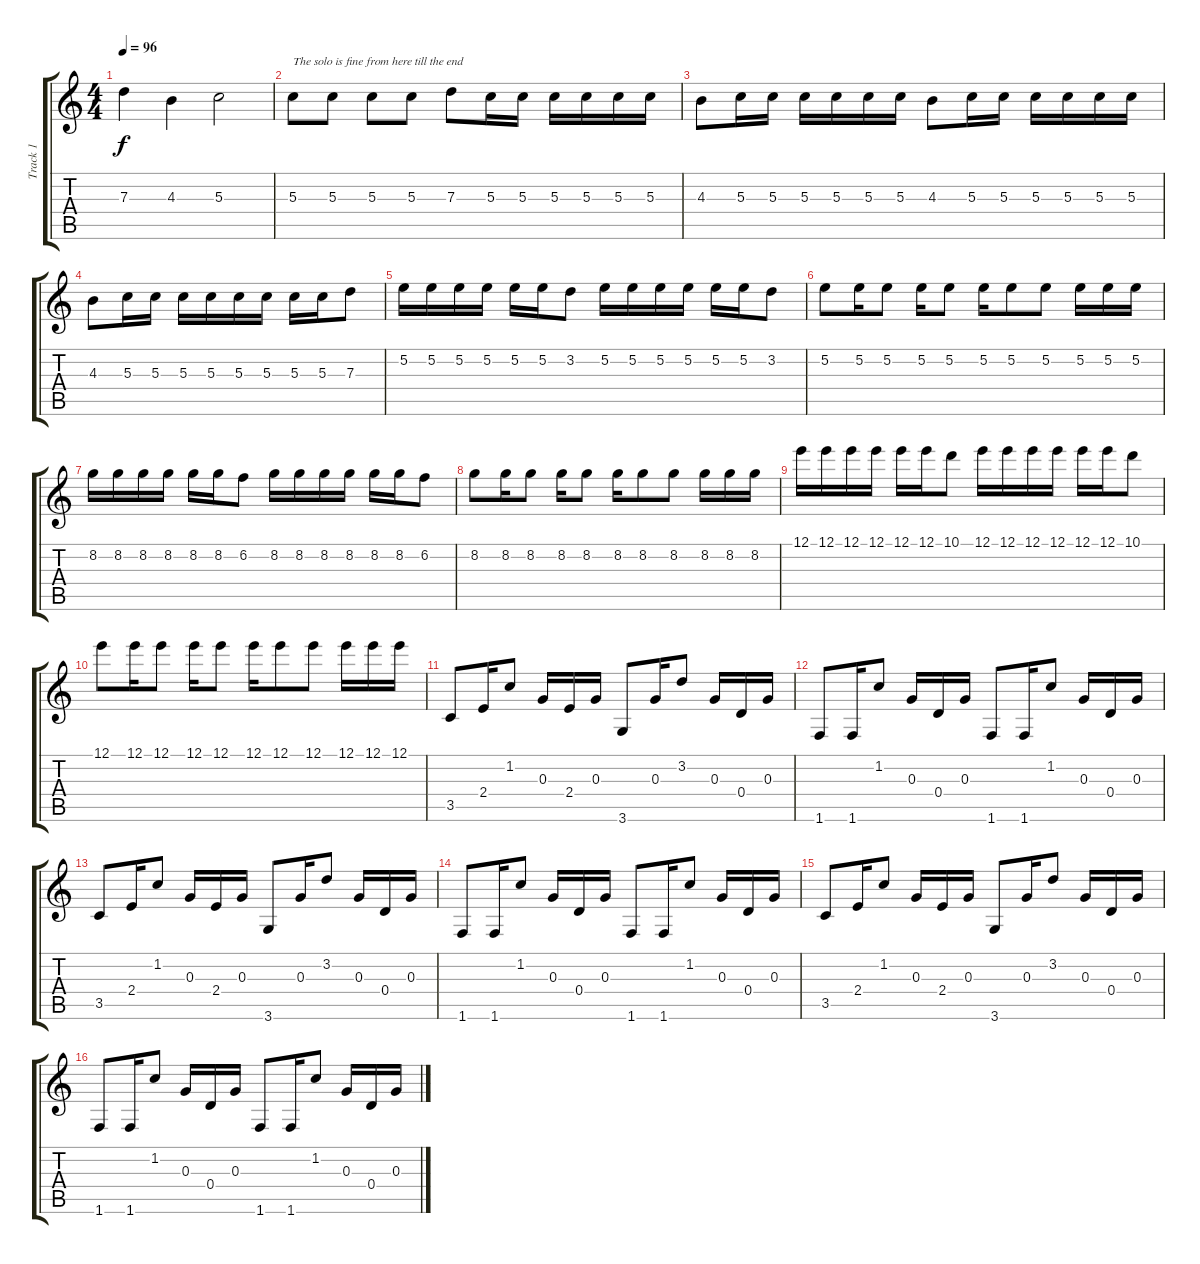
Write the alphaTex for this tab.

\track ("Track 1" "Track 1") {instrument distortionguitar}
\staff {score tabs}
\tuning (E4 B3 G3 D3 A2 E2) {hide}
\ts (4 4)
\tempo 96
\clef g2
\ks c
7.3.4{dy f} 4.3.4 5.3.2 |
5.3.8{txt "The solo is fine from here till the end"} 5.3.8 5.3.8 5.3.8 7.3.8 5.3.16 5.3.16 5.3.16 5.3.16 5.3.16 5.3.16 |
4.3.8 5.3.16 5.3.16 5.3.16 5.3.16 5.3.16 5.3.16 4.3.8 5.3.16 5.3.16 5.3.16 5.3.16 5.3.16 5.3.16 |
4.3.8 5.3.16 5.3.16 5.3.16 5.3.16 5.3.16 5.3.16 5.3.16 5.3.16 7.3.8 |
5.2.16 5.2.16 5.2.16 5.2.16 5.2.16 5.2.16 3.2.8 5.2.16 5.2.16 5.2.16 5.2.16 5.2.16 5.2.16 3.2.8 |
5.2.8 5.2.16 5.2.8 5.2.16 5.2.8 5.2.16 5.2.8 5.2.8 5.2.16 5.2.16 5.2.16 |
8.2.16 8.2.16 8.2.16 8.2.16 8.2.16 8.2.16 6.2.8 8.2.16 8.2.16 8.2.16 8.2.16 8.2.16 8.2.16 6.2.8 |
8.2.8 8.2.16 8.2.8 8.2.16 8.2.8 8.2.16 8.2.8 8.2.8 8.2.16 8.2.16 8.2.16 |
12.1.16 12.1.16 12.1.16 12.1.16 12.1.16 12.1.16 10.1.8 12.1.16 12.1.16 12.1.16 12.1.16 12.1.16 12.1.16 10.1.8 |
12.1.8 12.1.16 12.1.8 12.1.16 12.1.8 12.1.16 12.1.8 12.1.8 12.1.16 12.1.16 12.1.16 |
3.5.8{instrument acousticguitarsteel} 2.4.16 1.2.8 0.3.16 2.4.16 0.3.16 3.6.8 0.3.16 3.2.8 0.3.16 0.4.16 0.3.16 |
1.6.8 1.6.16 1.2.8 0.3.16 0.4.16 0.3.16 1.6.8 1.6.16 1.2.8 0.3.16 0.4.16 0.3.16 |
3.5.8{instrument acousticguitarsteel} 2.4.16 1.2.8 0.3.16 2.4.16 0.3.16 3.6.8 0.3.16 3.2.8 0.3.16 0.4.16 0.3.16 |
1.6.8 1.6.16 1.2.8 0.3.16 0.4.16 0.3.16 1.6.8 1.6.16 1.2.8 0.3.16 0.4.16 0.3.16 |
3.5.8{instrument acousticguitarsteel} 2.4.16 1.2.8 0.3.16 2.4.16 0.3.16 3.6.8 0.3.16 3.2.8 0.3.16 0.4.16 0.3.16 |
1.6.8 1.6.16 1.2.8 0.3.16 0.4.16 0.3.16 1.6.8 1.6.16 1.2.8 0.3.16 0.4.16 0.3.16
